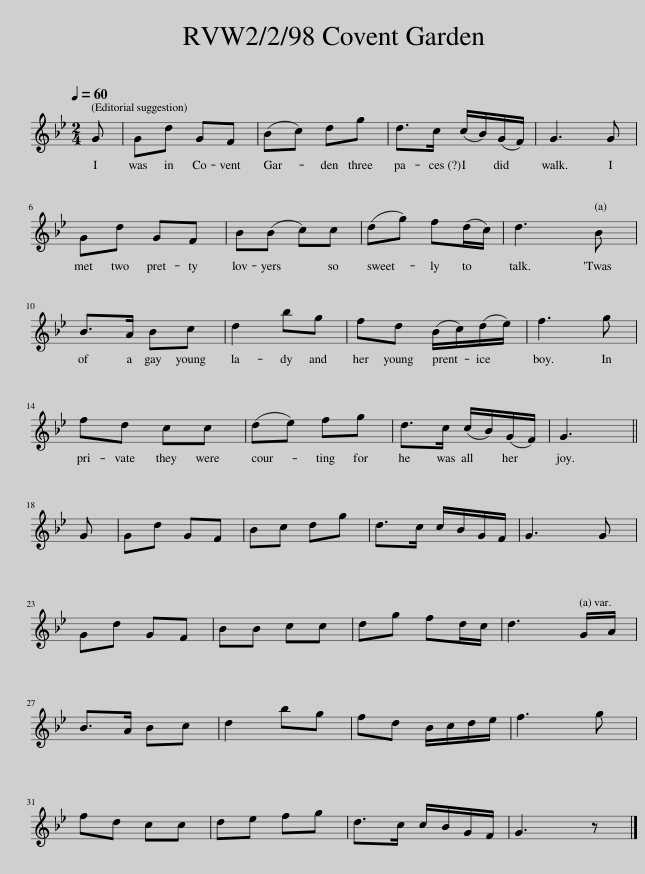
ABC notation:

X:1
L:1/8
Q:1/4=60
M:2/4
I:linebreak $
K:Gmin
V:1 treble
V:1
 G | Gd GF | (Bc) dg | d>c (c/B/)(G/F/) | G3 G |$ %5
 Gd GF | B(B c)c | (dg) f(d/c/) | d3 B |$ B>A Bc | %10
 d2 bg | fd (B/c/)(d/e/) | f3 g |$ fd cc | (de) fg | %15
 d>c (c/B/)(G/F/) | G3 ||$ G | Gd GF | Bc dg | %20
 d>c c/B/G/F/ | G3 G |$ Gd GF | BB cc | dg fd/c/ | %25
 d3 G/A/ |$ B>A Bc | d2 bg | fd B/c/d/e/ | f3 g |$ %30
 fd cc | de fg | d>c c/B/G/F/ | G3 z |] %34
